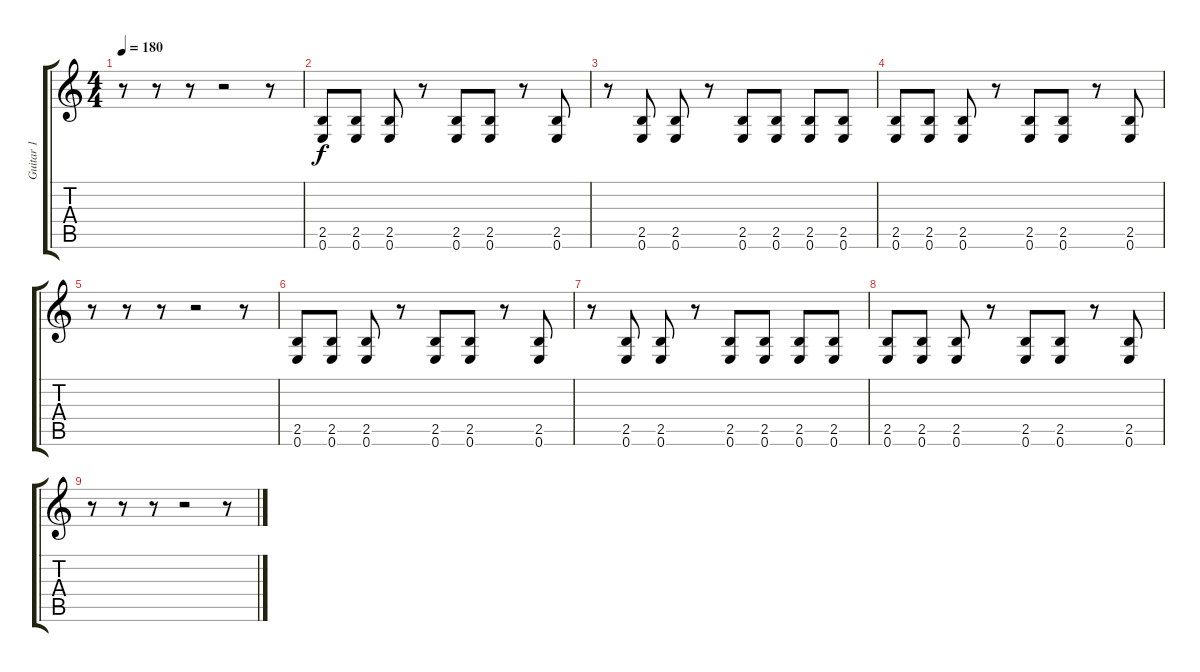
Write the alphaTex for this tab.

\track ("Guitar 1" "Guitar 1") {instrument distortionguitar}
\staff {score tabs}
\tuning (E4 B3 G3 D3 A2 E2) {hide}
\ts (4 4)
\tempo 180
\clef g2
\ks c
r.8{dy f} r.8 r.8 r.2 r.8 |
(2.5 0.6).8 (2.5 0.6).8 (2.5 0.6).8 r.8 (2.5 0.6).8 (2.5 0.6).8 r.8 (2.5 0.6).8 |
r.8 (2.5 0.6).8 (2.5 0.6).8 r.8 (2.5 0.6).8 (2.5 0.6).8 (2.5 0.6).8 (2.5 0.6).8 |
(2.5 0.6).8 (2.5 0.6).8 (2.5 0.6).8 r.8 (2.5 0.6).8 (2.5 0.6).8 r.8 (2.5 0.6).8 |
r.8 r.8 r.8 r.2 r.8 |
(2.5 0.6).8 (2.5 0.6).8 (2.5 0.6).8 r.8 (2.5 0.6).8 (2.5 0.6).8 r.8 (2.5 0.6).8 |
r.8 (2.5 0.6).8 (2.5 0.6).8 r.8 (2.5 0.6).8 (2.5 0.6).8 (2.5 0.6).8 (2.5 0.6).8 |
(2.5 0.6).8 (2.5 0.6).8 (2.5 0.6).8 r.8 (2.5 0.6).8 (2.5 0.6).8 r.8 (2.5 0.6).8 |
r.8 r.8 r.8 r.2 r.8
